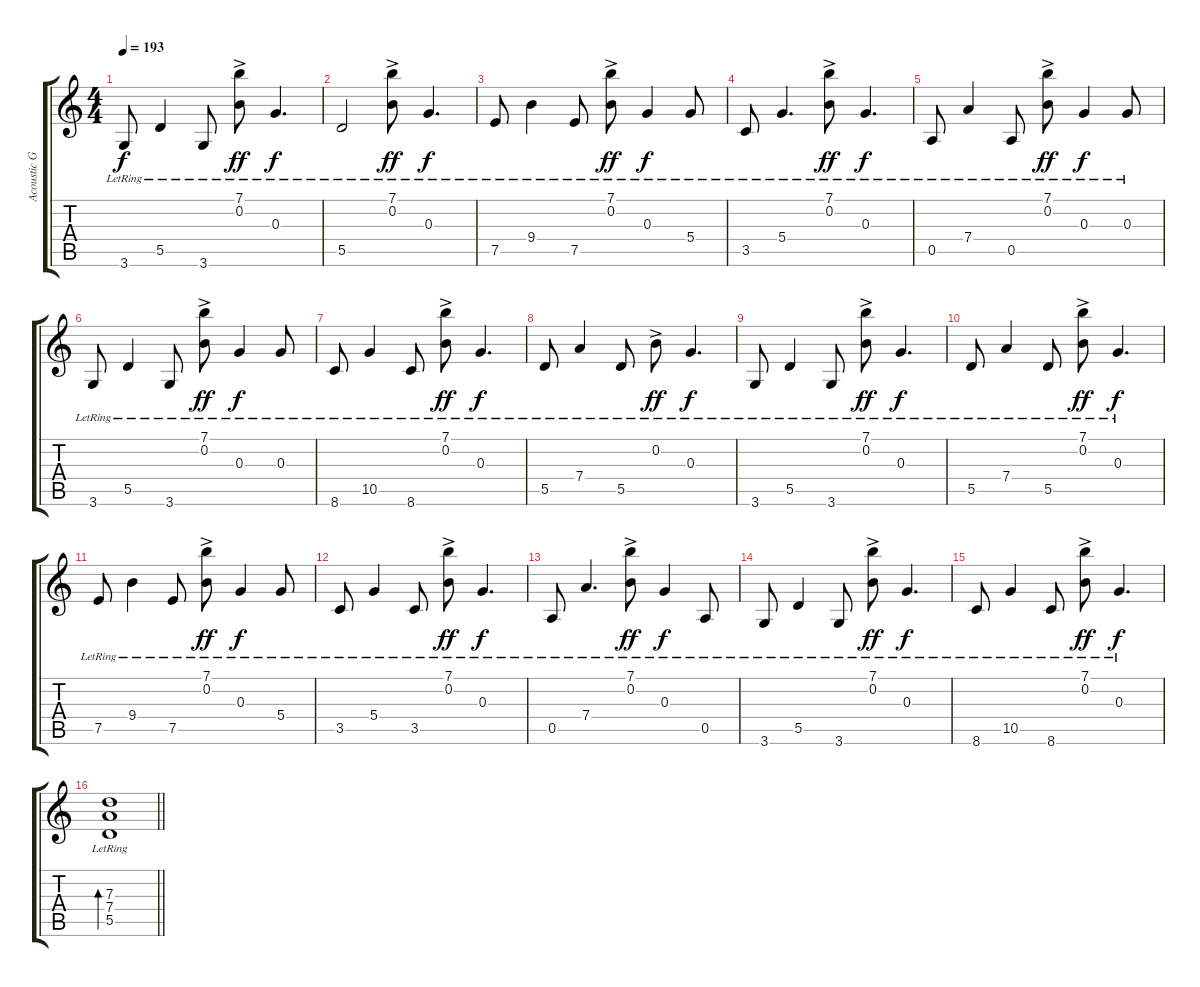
\track ("Acoustic Guitar" "Acoustic G") {instrument acousticguitarsteel}
\staff {score tabs}
\tuning (E4 B3 G3 D3 A2 E2) {hide}
\ts (4 4)
\tempo 193
\clef g2
\ks c
3.6{lr}.8{dy f} 5.5{lr}.4 3.6{lr}.8 (7.1{ac lr} 0.2{ac lr}).8{dy ff} 0.3{lr}.4{d dy f} |
5.5{lr}.2 (7.1{ac lr} 0.2{ac lr}).8{dy ff} 0.3{lr}.4{d dy f} |
7.5{lr}.8 9.4{lr}.4 7.5{lr}.8 (7.1{ac lr} 0.2{ac lr}).8{dy ff} 0.3{lr}.4{dy f} 5.4{lr}.8 |
3.5{lr}.8 5.4{lr}.4{d} (7.1{ac lr} 0.2{ac lr}).8{dy ff} 0.3{lr}.4{d dy f} |
0.5{lr}.8 7.4{lr}.4 0.5{lr}.8 (7.1{ac lr} 0.2{ac lr}).8{dy ff} 0.3{lr}.4{dy f} 0.3{lr}.8 |
3.6{lr}.8 5.5{lr}.4 3.6{lr}.8 (7.1{ac lr} 0.2{ac lr}).8{dy ff} 0.3{lr}.4{dy f} 0.3{lr}.8 |
8.6{lr}.8 10.5{lr}.4 8.6{lr}.8 (7.1{ac lr} 0.2{ac lr}).8{dy ff} 0.3{lr}.4{d dy f} |
5.5{lr}.8 7.4{lr}.4 5.5{lr}.8 0.2{ac lr}.8{dy ff} 0.3{lr}.4{d dy f} |
3.6{lr}.8 5.5{lr}.4 3.6{lr}.8 (7.1{ac lr} 0.2{ac lr}).8{dy ff} 0.3{lr}.4{d dy f} |
5.5{lr}.8 7.4{lr}.4 5.5{lr}.8 (7.1{ac lr} 0.2{ac lr}).8{dy ff} 0.3{lr}.4{d dy f} |
7.5{lr}.8 9.4{lr}.4 7.5{lr}.8 (7.1{ac lr} 0.2{ac lr}).8{dy ff} 0.3{lr}.4{dy f} 5.4{lr}.8 |
3.5{lr}.8 5.4{lr}.4 3.5{lr}.8 (7.1{ac lr} 0.2{ac lr}).8{dy ff} 0.3{lr}.4{d dy f} |
0.5{lr}.8 7.4{lr}.4{d} (7.1{ac lr} 0.2{ac lr}).8{dy ff} 0.3{lr}.4{dy f} 0.5{lr}.8 |
3.6{lr}.8 5.5{lr}.4 3.6{lr}.8 (7.1{ac lr} 0.2{ac lr}).8{dy ff} 0.3{lr}.4{d dy f} |
8.6{lr}.8 10.5{lr}.4 8.6{lr}.8 (7.1{ac lr} 0.2{ac lr}).8{dy ff} 0.3{lr}.4{d dy f} |
\barLineRight lightlight
(7.3 7.4 5.5{lr}).1{bd 120}
